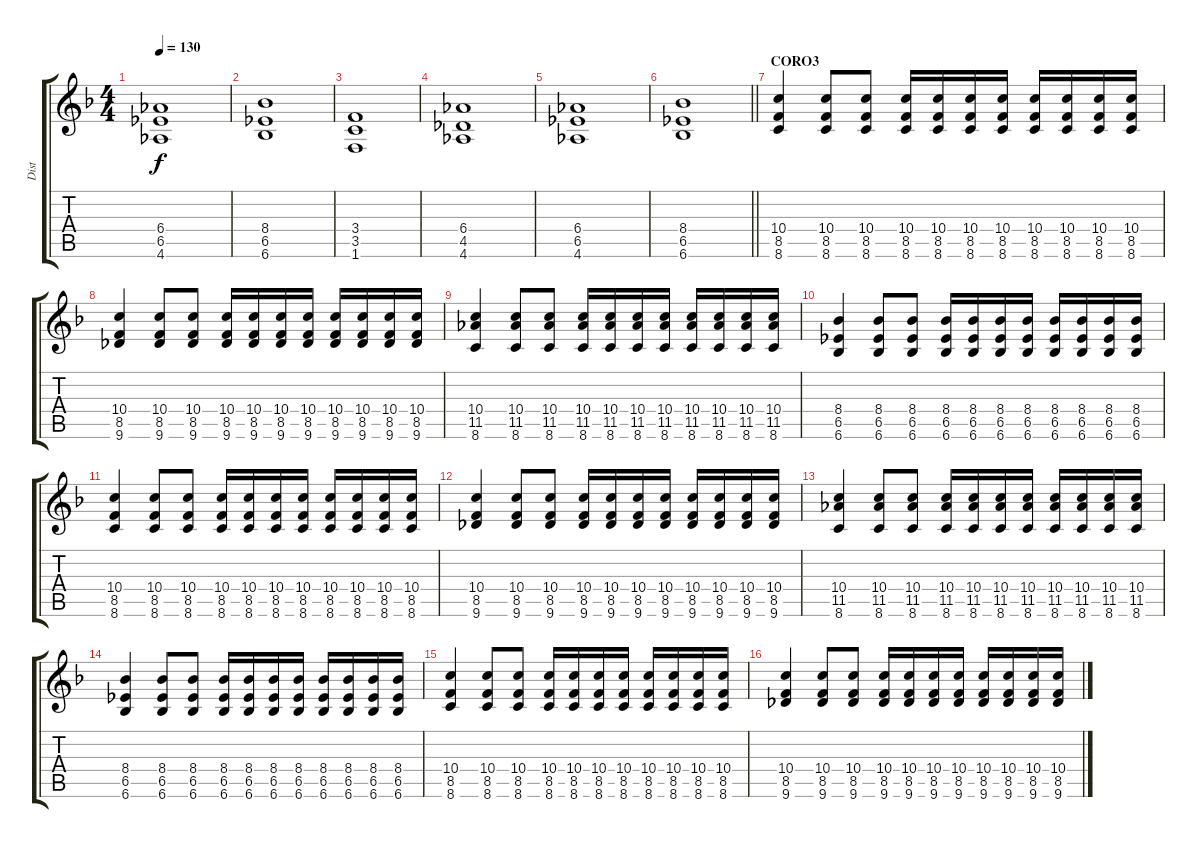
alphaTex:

\track ("Dist" "Dist") {instrument distortionguitar}
\staff {score tabs}
\tuning (E4 B3 G3 D3 A2 E2) {hide}
\ts (4 4)
\tempo 130
\clef g2
\ks dminor
(6.4 6.5 4.6).1{dy f} |
(8.4 6.5 6.6).1 |
(3.4 3.5 1.6).1 |
(6.4 4.5 4.6).1 |
(6.4 6.5 4.6).1 |
\barLineRight lightlight
(8.4 6.5 6.6).1 |
\section ("" "CORO3")
(10.4 8.5 8.6).4 (10.4 8.5 8.6).8 (10.4 8.5 8.6).8 (10.4 8.5 8.6).16 (10.4 8.5 8.6).16 (10.4 8.5 8.6).16 (10.4 8.5 8.6).16 (10.4 8.5 8.6).16 (10.4 8.5 8.6).16 (10.4 8.5 8.6).16 (10.4 8.5 8.6).16 |
(10.4 8.5 9.6).4 (10.4 8.5 9.6).8 (10.4 8.5 9.6).8 (10.4 8.5 9.6).16 (10.4 8.5 9.6).16 (10.4 8.5 9.6).16 (10.4 8.5 9.6).16 (10.4 8.5 9.6).16 (10.4 8.5 9.6).16 (10.4 8.5 9.6).16 (10.4 8.5 9.6).16 |
(10.4 11.5 8.6).4 (10.4 11.5 8.6).8 (10.4 11.5 8.6).8 (10.4 11.5 8.6).16 (10.4 11.5 8.6).16 (10.4 11.5 8.6).16 (10.4 11.5 8.6).16 (10.4 11.5 8.6).16 (10.4 11.5 8.6).16 (10.4 11.5 8.6).16 (10.4 11.5 8.6).16 |
(8.4 6.5 6.6).4 (8.4 6.5 6.6).8 (8.4 6.5 6.6).8 (8.4 6.5 6.6).16 (8.4 6.5 6.6).16 (8.4 6.5 6.6).16 (8.4 6.5 6.6).16 (8.4 6.5 6.6).16 (8.4 6.5 6.6).16 (8.4 6.5 6.6).16 (8.4 6.5 6.6).16 |
(10.4 8.5 8.6).4 (10.4 8.5 8.6).8 (10.4 8.5 8.6).8 (10.4 8.5 8.6).16 (10.4 8.5 8.6).16 (10.4 8.5 8.6).16 (10.4 8.5 8.6).16 (10.4 8.5 8.6).16 (10.4 8.5 8.6).16 (10.4 8.5 8.6).16 (10.4 8.5 8.6).16 |
(10.4 8.5 9.6).4 (10.4 8.5 9.6).8 (10.4 8.5 9.6).8 (10.4 8.5 9.6).16 (10.4 8.5 9.6).16 (10.4 8.5 9.6).16 (10.4 8.5 9.6).16 (10.4 8.5 9.6).16 (10.4 8.5 9.6).16 (10.4 8.5 9.6).16 (10.4 8.5 9.6).16 |
(10.4 11.5 8.6).4 (10.4 11.5 8.6).8 (10.4 11.5 8.6).8 (10.4 11.5 8.6).16 (10.4 11.5 8.6).16 (10.4 11.5 8.6).16 (10.4 11.5 8.6).16 (10.4 11.5 8.6).16 (10.4 11.5 8.6).16 (10.4 11.5 8.6).16 (10.4 11.5 8.6).16 |
(8.4 6.5 6.6).4 (8.4 6.5 6.6).8 (8.4 6.5 6.6).8 (8.4 6.5 6.6).16 (8.4 6.5 6.6).16 (8.4 6.5 6.6).16 (8.4 6.5 6.6).16 (8.4 6.5 6.6).16 (8.4 6.5 6.6).16 (8.4 6.5 6.6).16 (8.4 6.5 6.6).16 |
(10.4 8.5 8.6).4 (10.4 8.5 8.6).8 (10.4 8.5 8.6).8 (10.4 8.5 8.6).16 (10.4 8.5 8.6).16 (10.4 8.5 8.6).16 (10.4 8.5 8.6).16 (10.4 8.5 8.6).16 (10.4 8.5 8.6).16 (10.4 8.5 8.6).16 (10.4 8.5 8.6).16 |
(10.4 8.5 9.6).4 (10.4 8.5 9.6).8 (10.4 8.5 9.6).8 (10.4 8.5 9.6).16 (10.4 8.5 9.6).16 (10.4 8.5 9.6).16 (10.4 8.5 9.6).16 (10.4 8.5 9.6).16 (10.4 8.5 9.6).16 (10.4 8.5 9.6).16 (10.4 8.5 9.6).16
